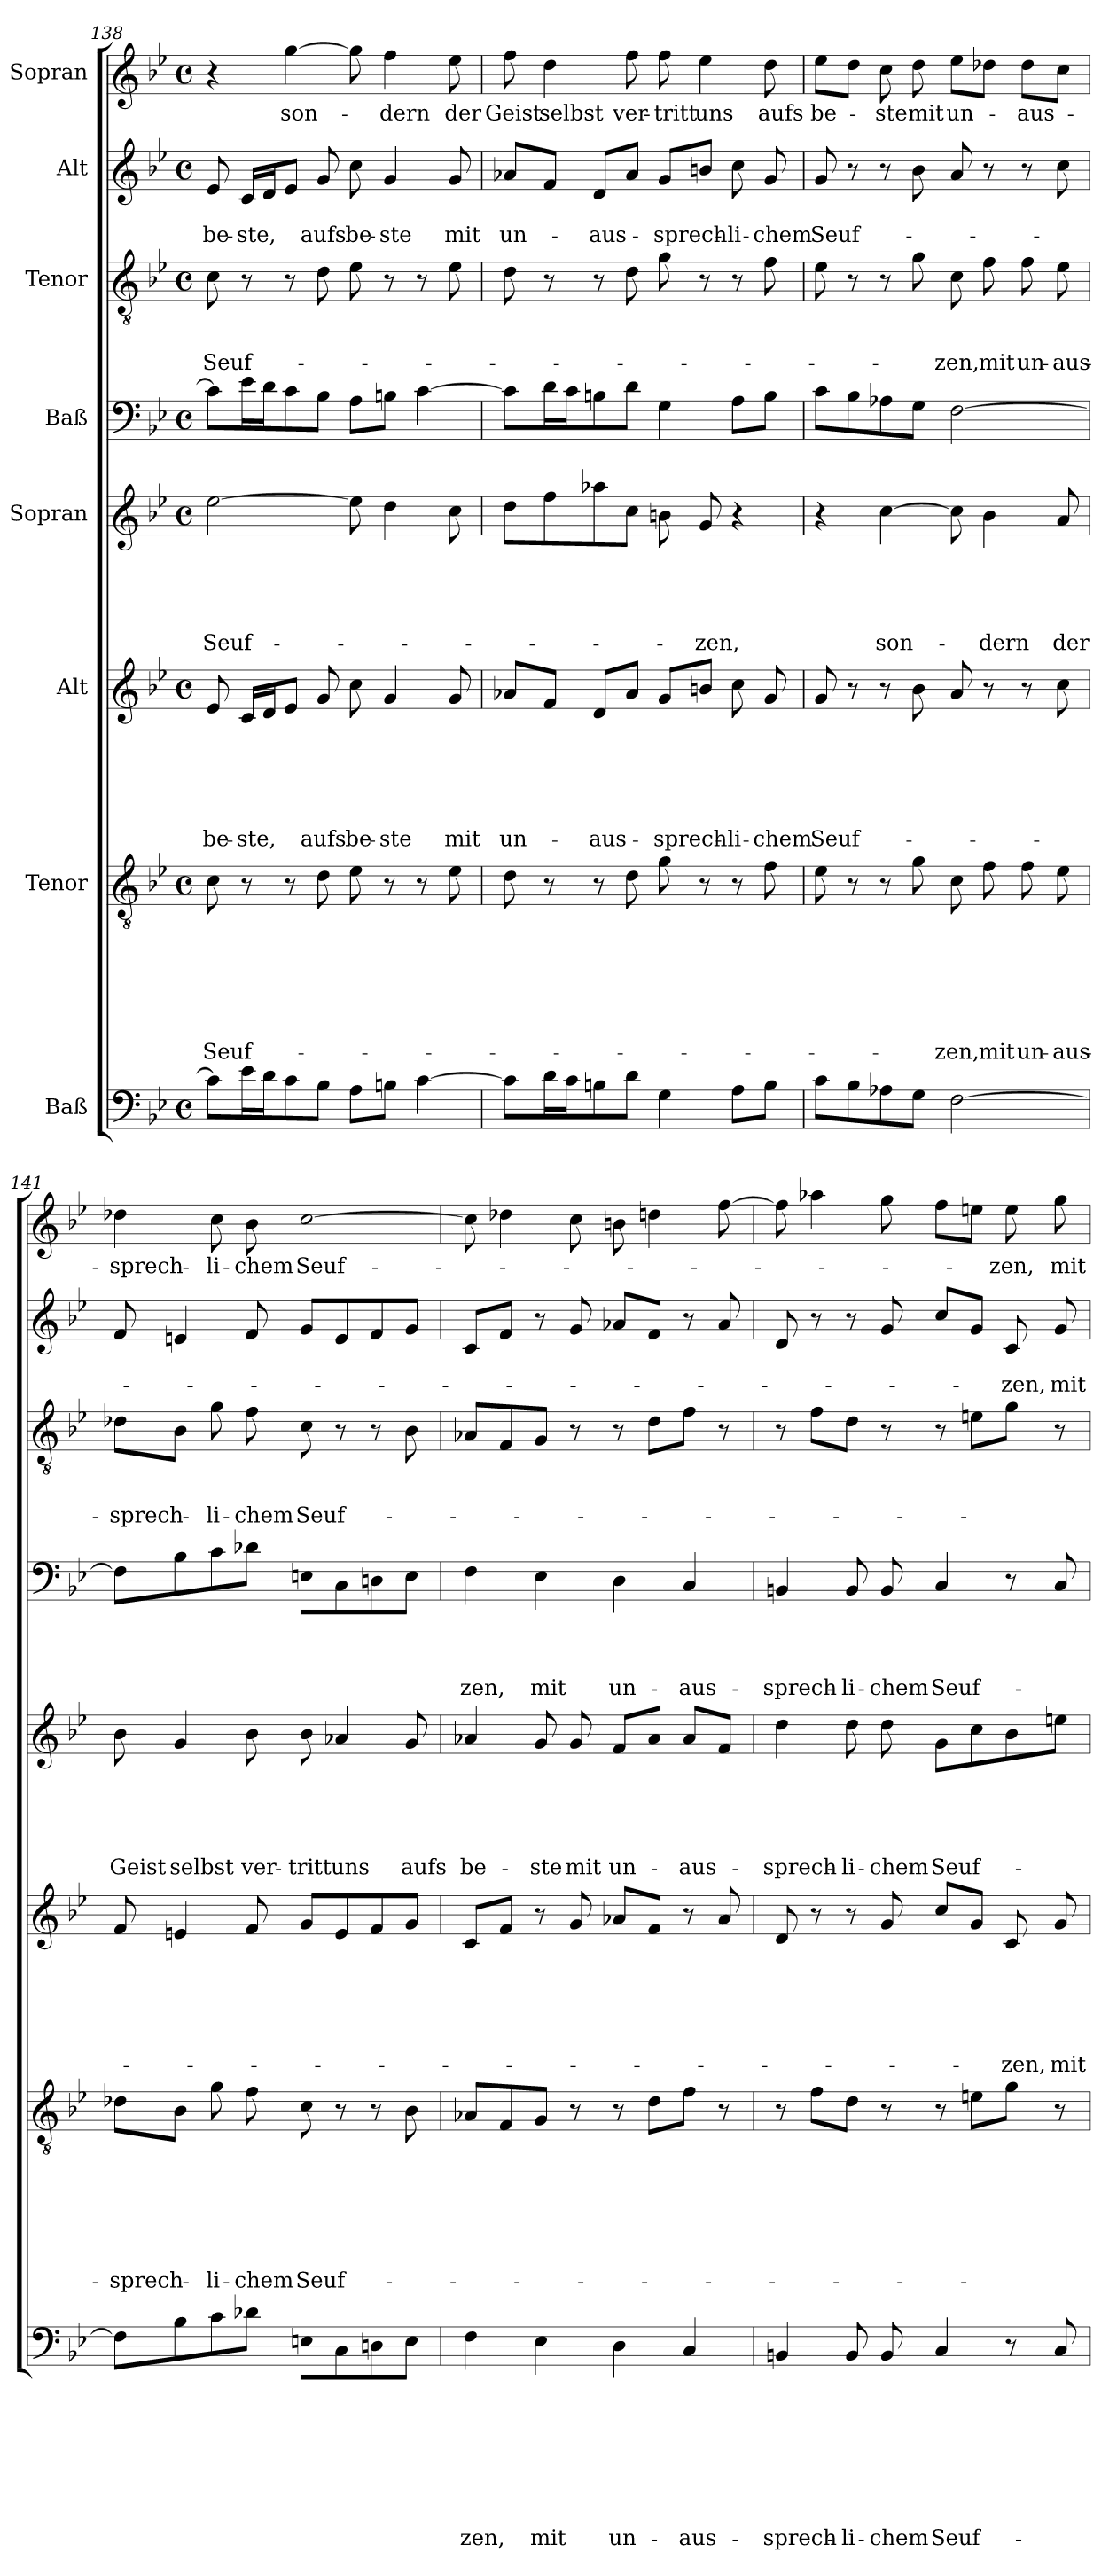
**kern	**text	**text	**text	**text	**text	**text	**text	**text	**kern	**text	**text	**text	**text	**text	**text	**text	**kern	**text	**text	**text	**text	**text	**text	**kern	**text	**text	**text	**text	**text	**kern	**text	**text	**text	**text	**kern	**text	**text	**text	**kern	**text	**text	**kern	**text
*part8	*part8	*part8	*part8	*part8	*part8	*part8	*part8	*part8	*part7	*part7	*part7	*part7	*part7	*part7	*part7	*part7	*part6	*part6	*part6	*part6	*part6	*part6	*part6	*part5	*part5	*part5	*part5	*part5	*part5	*part4	*part4	*part4	*part4	*part4	*part3	*part3	*part3	*part3	*part2	*part2	*part2	*part1	*part1
*staff8	*staff8	*staff8	*staff8	*staff8	*staff8	*staff8	*staff8	*staff8	*staff7	*staff7	*staff7	*staff7	*staff7	*staff7	*staff7	*staff7	*staff6	*staff6	*staff6	*staff6	*staff6	*staff6	*staff6	*staff5	*staff5	*staff5	*staff5	*staff5	*staff5	*staff4	*staff4	*staff4	*staff4	*staff4	*staff3	*staff3	*staff3	*staff3	*staff2	*staff2	*staff2	*staff1	*staff1
*I"Baß	*	*	*	*	*	*	*	*	*I"Tenor	*	*	*	*	*	*	*	*I"Alt	*	*	*	*	*	*	*I"Sopran	*	*	*	*	*	*I"Baß	*	*	*	*	*I"Tenor	*	*	*	*I"Alt	*	*	*I"Sopran	*
*clefF4	*	*	*	*	*	*	*	*	*clefGv2	*	*	*	*	*	*	*	*clefG2	*	*	*	*	*	*	*clefG2	*	*	*	*	*	*clefF4	*	*	*	*	*clefGv2	*	*	*	*clefG2	*	*	*clefG2	*
*k[b-e-]	*	*	*	*	*	*	*	*	*k[b-e-]	*	*	*	*	*	*	*	*k[b-e-]	*	*	*	*	*	*	*k[b-e-]	*	*	*	*	*	*k[b-e-]	*	*	*	*	*k[b-e-]	*	*	*	*k[b-e-]	*	*	*k[b-e-]	*
*B-:	*	*	*	*	*	*	*	*	*B-:	*	*	*	*	*	*	*	*B-:	*	*	*	*	*	*	*B-:	*	*	*	*	*	*B-:	*	*	*	*	*B-:	*	*	*	*B-:	*	*	*B-:	*
*M4/4	*	*	*	*	*	*	*	*	*M4/4	*	*	*	*	*	*	*	*M4/4	*	*	*	*	*	*	*M4/4	*	*	*	*	*	*M4/4	*	*	*	*	*M4/4	*	*	*	*M4/4	*	*	*M4/4	*
*met(c)	*	*	*	*	*	*	*	*	*met(c)	*	*	*	*	*	*	*	*met(c)	*	*	*	*	*	*	*met(c)	*	*	*	*	*	*met(c)	*	*	*	*	*met(c)	*	*	*	*met(c)	*	*	*met(c)	*
=138	=138	=138	=138	=138	=138	=138	=138	=138	=138	=138	=138	=138	=138	=138	=138	=138	=138	=138	=138	=138	=138	=138	=138	=138	=138	=138	=138	=138	=138	=138	=138	=138	=138	=138	=138	=138	=138	=138	=138	=138	=138	=138	=138
8c!\L]	.	.	.	.	.	.	.	.	8c!\	.	.	.	.	.	.	Seuf-	8e-!/	.	.	.	.	.	be-	[2ee-!\	.	.	.	.	Seuf-	8c!\L]	.	.	.	.	8c!\	.	.	Seuf-	8e-!/	.	be-	4r	.
16e-!\L	.	.	.	.	.	.	.	.	8r	.	.	.	.	.	.	.	16c!/LL	.	.	.	.	.	-ste,	.	.	.	.	.	.	16e-!\L	.	.	.	.	8r	.	.	.	16c!/LL	.	-ste,	.	.
16d!\J	.	.	.	.	.	.	.	.	.	.	.	.	.	.	.	.	16d!/J	.	.	.	.	.	.	.	.	.	.	.	.	16d!\J	.	.	.	.	.	.	.	.	16d!/J	.	.	.	.
8c!\	.	.	.	.	.	.	.	.	8r	.	.	.	.	.	.	.	8e-!/J	.	.	.	.	.	.	.	.	.	.	.	.	8c!\	.	.	.	.	8r	.	.	.	8e-!/J	.	.	[4gg!\	son-
8B-!\J	.	.	.	.	.	.	.	.	8d!\	.	.	.	.	.	.	.	8g!/	.	.	.	.	.	aufs	.	.	.	.	.	.	8B-!\J	.	.	.	.	8d!\	.	.	.	8g!/	.	aufs	.	.
8A!\L	.	.	.	.	.	.	.	.	8e-!\	.	.	.	.	.	.	.	8cc!\	.	.	.	.	.	be-	8ee-!\]	.	.	.	.	.	8A!\L	.	.	.	.	8e-!\	.	.	.	8cc!\	.	be-	8gg!\]	.
8Bn!\J	.	.	.	.	.	.	.	.	8r	.	.	.	.	.	.	.	4g!/	.	.	.	.	.	-ste	4dd!\	.	.	.	.	.	8Bn!\J	.	.	.	.	8r	.	.	.	4g!/	.	-ste	4ff!\	-dern
[4c!\	.	.	.	.	.	.	.	.	8r	.	.	.	.	.	.	.	.	.	.	.	.	.	.	.	.	.	.	.	.	[4c!\	.	.	.	.	8r	.	.	.	.	.	.	.	.
.	.	.	.	.	.	.	.	.	8e-!\	.	.	.	.	.	.	.	8g!/	.	.	.	.	.	mit	8cc!\	.	.	.	.	.	.	.	.	.	.	8e-!\	.	.	.	8g!/	.	mit	8ee-!\	der
!!LO:LB:g=z
=139	=139	=139	=139	=139	=139	=139	=139	=139	=139	=139	=139	=139	=139	=139	=139	=139	=139	=139	=139	=139	=139	=139	=139	=139	=139	=139	=139	=139	=139	=139	=139	=139	=139	=139	=139	=139	=139	=139	=139	=139	=139	=139	=139
8c!\L]	.	.	.	.	.	.	.	.	8d!\	.	.	.	.	.	.	.	8a-X!/L	.	.	.	.	.	un-	8dd!\L	.	.	.	.	.	8c!\L]	.	.	.	.	8d!\	.	.	.	8a-X!/L	.	un-	8ff!\	Geist
16d!\L	.	.	.	.	.	.	.	.	8r	.	.	.	.	.	.	.	8f!/J	.	.	.	.	.	.	8ff!\	.	.	.	.	.	16d!\L	.	.	.	.	8r	.	.	.	8f!/J	.	.	4dd!\	selbst
16c!\J	.	.	.	.	.	.	.	.	.	.	.	.	.	.	.	.	.	.	.	.	.	.	.	.	.	.	.	.	.	16c!\J	.	.	.	.	.	.	.	.	.	.	.	.	.
8Bn!\	.	.	.	.	.	.	.	.	8r	.	.	.	.	.	.	.	8d!/L	.	.	.	.	.	-aus-	8aa-X!\	.	.	.	.	.	8Bn!\	.	.	.	.	8r	.	.	.	8d!/L	.	-aus-	.	.
8d!\J	.	.	.	.	.	.	.	.	8d!\	.	.	.	.	.	.	.	8a-!/J	.	.	.	.	.	.	8cc!\J	.	.	.	.	.	8d!\J	.	.	.	.	8d!\	.	.	.	8a-!/J	.	.	8ff!\	ver-
4G!\	.	.	.	.	.	.	.	.	8g!\	.	.	.	.	.	.	.	8g!/L	.	.	.	.	.	-sprech-	8bn!\	.	.	.	.	.	4G!\	.	.	.	.	8g!\	.	.	.	8g!/L	.	-sprech-	8ff!\	-tritt
.	.	.	.	.	.	.	.	.	8r	.	.	.	.	.	.	.	8bn!/J	.	.	.	.	.	.	8g!/	.	.	.	.	-zen,	.	.	.	.	.	8r	.	.	.	8bn!/J	.	.	4ee-!\	uns
8A!\L	.	.	.	.	.	.	.	.	8r	.	.	.	.	.	.	.	8cc!\	.	.	.	.	.	-li-	4r	.	.	.	.	.	8A!\L	.	.	.	.	8r	.	.	.	8cc!\	.	-li-	.	.
8B!\J	.	.	.	.	.	.	.	.	8f!\	.	.	.	.	.	.	.	8g!/	.	.	.	.	.	-chem	.	.	.	.	.	.	8B!\J	.	.	.	.	8f!\	.	.	.	8g!/	.	-chem	8dd!\	aufs
=140	=140	=140	=140	=140	=140	=140	=140	=140	=140	=140	=140	=140	=140	=140	=140	=140	=140	=140	=140	=140	=140	=140	=140	=140	=140	=140	=140	=140	=140	=140	=140	=140	=140	=140	=140	=140	=140	=140	=140	=140	=140	=140	=140
8c!\L	.	.	.	.	.	.	.	.	8e-!\	.	.	.	.	.	.	.	8g!/	.	.	.	.	.	Seuf-	4r	.	.	.	.	.	8c!\L	.	.	.	.	8e-!\	.	.	.	8g!/	.	Seuf-	8ee-!\L	be-
8B-!\	.	.	.	.	.	.	.	.	8r	.	.	.	.	.	.	.	8r	.	.	.	.	.	.	.	.	.	.	.	.	8B-!\	.	.	.	.	8r	.	.	.	8r	.	.	8dd!\J	.
8A-X!\	.	.	.	.	.	.	.	.	8r	.	.	.	.	.	.	.	8r	.	.	.	.	.	.	[4cc!\	.	.	.	.	son-	8A-X!\	.	.	.	.	8r	.	.	.	8r	.	.	8cc!\	-ste
8G!\J	.	.	.	.	.	.	.	.	8g!\	.	.	.	.	.	.	.	8b-!\	.	.	.	.	.	.	.	.	.	.	.	.	8G!\J	.	.	.	.	8g!\	.	.	.	8b-!\	.	.	8dd!\	mit
[2F!\	.	.	.	.	.	.	.	.	8c!\	.	.	.	.	.	.	-zen,	8a!/	.	.	.	.	.	.	8cc!\]	.	.	.	.	.	[2F!\	.	.	.	.	8c!\	.	.	-zen,	8a!/	.	.	8ee-!\L	un-
.	.	.	.	.	.	.	.	.	8f!\	.	.	.	.	.	.	mit	8r	.	.	.	.	.	.	4b-!\	.	.	.	.	-dern	.	.	.	.	.	8f!\	.	.	mit	8r	.	.	8dd-X!\J	.
.	.	.	.	.	.	.	.	.	8f!\	.	.	.	.	.	.	un-	8r	.	.	.	.	.	.	.	.	.	.	.	.	.	.	.	.	.	8f!\	.	.	un-	8r	.	.	8dd-!\L	-aus-
.	.	.	.	.	.	.	.	.	8e-!\	.	.	.	.	.	.	-aus-	8cc!\	.	.	.	.	.	.	8a!/	.	.	.	.	der	.	.	.	.	.	8e-!\	.	.	-aus-	8cc!\	.	.	8cc!\J	.
=141	=141	=141	=141	=141	=141	=141	=141	=141	=141	=141	=141	=141	=141	=141	=141	=141	=141	=141	=141	=141	=141	=141	=141	=141	=141	=141	=141	=141	=141	=141	=141	=141	=141	=141	=141	=141	=141	=141	=141	=141	=141	=141	=141
8F!\L]	.	.	.	.	.	.	.	.	8d-X!\L	.	.	.	.	.	.	-sprech-	8f!/	.	.	.	.	.	.	8b-!\	.	.	.	.	Geist	8F!\L]	.	.	.	.	8d-X!\L	.	.	-sprech-	8f!/	.	.	4dd-X!\	-sprech-
8B-!\	.	.	.	.	.	.	.	.	8B-!\J	.	.	.	.	.	.	.	4en!/	.	.	.	.	.	.	4g!/	.	.	.	.	selbst	8B-!\	.	.	.	.	8B-!\J	.	.	.	4en!/	.	.	.	.
8c!\	.	.	.	.	.	.	.	.	8g!\	.	.	.	.	.	.	-li-	.	.	.	.	.	.	.	.	.	.	.	.	.	8c!\	.	.	.	.	8g!\	.	.	-li-	.	.	.	8cc!\	-li-
8d-X!\J	.	.	.	.	.	.	.	.	8f!\	.	.	.	.	.	.	-chem	8f!/	.	.	.	.	.	.	8b-!\	.	.	.	.	ver-	8d-X!\J	.	.	.	.	8f!\	.	.	-chem	8f!/	.	.	8b-!\	-chem
8En!\L	.	.	.	.	.	.	.	.	8c!\	.	.	.	.	.	.	Seuf-	8g!/L	.	.	.	.	.	.	8b-!\	.	.	.	.	-tritt	8En!\L	.	.	.	.	8c!\	.	.	Seuf-	8g!/L	.	.	[2cc!\	Seuf-
8C!\	.	.	.	.	.	.	.	.	8r	.	.	.	.	.	.	.	8e!/	.	.	.	.	.	.	4a-X!/	.	.	.	.	uns	8C!\	.	.	.	.	8r	.	.	.	8e!/	.	.	.	.
8Dn!\	.	.	.	.	.	.	.	.	8r	.	.	.	.	.	.	.	8f!/	.	.	.	.	.	.	.	.	.	.	.	.	8Dn!\	.	.	.	.	8r	.	.	.	8f!/	.	.	.	.
8E!\J	.	.	.	.	.	.	.	.	8B-!\	.	.	.	.	.	.	.	8g!/J	.	.	.	.	.	.	8g!/	.	.	.	.	aufs	8E!\J	.	.	.	.	8B-!\	.	.	.	8g!/J	.	.	.	.
!!LO:PB:g=z
=142	=142	=142	=142	=142	=142	=142	=142	=142	=142	=142	=142	=142	=142	=142	=142	=142	=142	=142	=142	=142	=142	=142	=142	=142	=142	=142	=142	=142	=142	=142	=142	=142	=142	=142	=142	=142	=142	=142	=142	=142	=142	=142	=142
4F!\	.	.	.	.	.	.	.	-zen,	8A-X!/L	.	.	.	.	.	.	.	8c!/L	.	.	.	.	.	.	4a-X!/	.	.	.	.	be-	4F!\	.	.	.	-zen,	8A-X!/L	.	.	.	8c!/L	.	.	8cc!\]	.
.	.	.	.	.	.	.	.	.	8F!/	.	.	.	.	.	.	.	8f!/J	.	.	.	.	.	.	.	.	.	.	.	.	.	.	.	.	.	8F!/	.	.	.	8f!/J	.	.	4dd-X!\	.
4E-!\	.	.	.	.	.	.	.	mit	8G!/J	.	.	.	.	.	.	.	8r	.	.	.	.	.	.	8g!/	.	.	.	.	-ste	4E-!\	.	.	.	mit	8G!/J	.	.	.	8r	.	.	.	.
.	.	.	.	.	.	.	.	.	8r	.	.	.	.	.	.	.	8g!/	.	.	.	.	.	.	8g!/	.	.	.	.	mit	.	.	.	.	.	8r	.	.	.	8g!/	.	.	8cc!\	.
4D!\	.	.	.	.	.	.	.	un-	8r	.	.	.	.	.	.	.	8a-X!/L	.	.	.	.	.	.	8f!/L	.	.	.	.	un-	4D!\	.	.	.	un-	8r	.	.	.	8a-X!/L	.	.	8bn!\	.
.	.	.	.	.	.	.	.	.	8d!\L	.	.	.	.	.	.	.	8f!/J	.	.	.	.	.	.	8a-!/J	.	.	.	.	.	.	.	.	.	.	8d!\L	.	.	.	8f!/J	.	.	4ddn!\	.
4C!/	.	.	.	.	.	.	.	-aus-	8f!\J	.	.	.	.	.	.	.	8r	.	.	.	.	.	.	8a-!/L	.	.	.	.	-aus-	4C!/	.	.	.	-aus-	8f!\J	.	.	.	8r	.	.	.	.
.	.	.	.	.	.	.	.	.	8r	.	.	.	.	.	.	.	8a-!/	.	.	.	.	.	.	8f!/J	.	.	.	.	.	.	.	.	.	.	8r	.	.	.	8a-!/	.	.	[8ff!\	.
=143	=143	=143	=143	=143	=143	=143	=143	=143	=143	=143	=143	=143	=143	=143	=143	=143	=143	=143	=143	=143	=143	=143	=143	=143	=143	=143	=143	=143	=143	=143	=143	=143	=143	=143	=143	=143	=143	=143	=143	=143	=143	=143	=143
4BBn!/	.	.	.	.	.	.	.	-sprech-	8r	.	.	.	.	.	.	.	8d!/	.	.	.	.	.	.	4dd!\	.	.	.	.	-sprech-	4BBn!/	.	.	.	-sprech-	8r	.	.	.	8d!/	.	.	8ff!\]	.
.	.	.	.	.	.	.	.	.	8f!\L	.	.	.	.	.	.	.	8r	.	.	.	.	.	.	.	.	.	.	.	.	.	.	.	.	.	8f!\L	.	.	.	8r	.	.	4aa-X!\	.
8BB!/	.	.	.	.	.	.	.	-li-	8d!\J	.	.	.	.	.	.	.	8r	.	.	.	.	.	.	8dd!\	.	.	.	.	-li-	8BB!/	.	.	.	-li-	8d!\J	.	.	.	8r	.	.	.	.
8BB!/	.	.	.	.	.	.	.	-chem	8r	.	.	.	.	.	.	.	8g!/	.	.	.	.	.	.	8dd!\	.	.	.	.	-chem	8BB!/	.	.	.	-chem	8r	.	.	.	8g!/	.	.	8gg!\	.
4C!/	.	.	.	.	.	.	.	Seuf-	8r	.	.	.	.	.	.	.	8cc!/L	.	.	.	.	.	.	8g!\L	.	.	.	.	Seuf-	4C!/	.	.	.	Seuf-	8r	.	.	.	8cc!/L	.	.	8ff!\L	.
.	.	.	.	.	.	.	.	.	8en!\L	.	.	.	.	.	.	.	8g!/J	.	.	.	.	.	.	8cc!\	.	.	.	.	.	.	.	.	.	.	8en!\L	.	.	.	8g!/J	.	.	8een!\J	.
8r	.	.	.	.	.	.	.	.	8g!\J	.	.	.	.	.	.	.	8c!/	.	.	.	.	.	-zen,	8b-!\	.	.	.	.	.	8r	.	.	.	.	8g!\J	.	.	.	8c!/	.	-zen,	8ee!\	-zen,
8C!/	.	.	.	.	.	.	.	.	8r	.	.	.	.	.	.	.	8g!/	.	.	.	.	.	mit	8een!\J	.	.	.	.	.	8C!/	.	.	.	.	8r	.	.	.	8g!/	.	mit	8gg!\	mit
=	=	=	=	=	=	=	=	=	=	=	=	=	=	=	=	=	=	=	=	=	=	=	=	=	=	=	=	=	=	=	=	=	=	=	=	=	=	=	=	=	=	=	=
*-	*-	*-	*-	*-	*-	*-	*-	*-	*-	*-	*-	*-	*-	*-	*-	*-	*-	*-	*-	*-	*-	*-	*-	*-	*-	*-	*-	*-	*-	*-	*-	*-	*-	*-	*-	*-	*-	*-	*-	*-	*-	*-	*-
